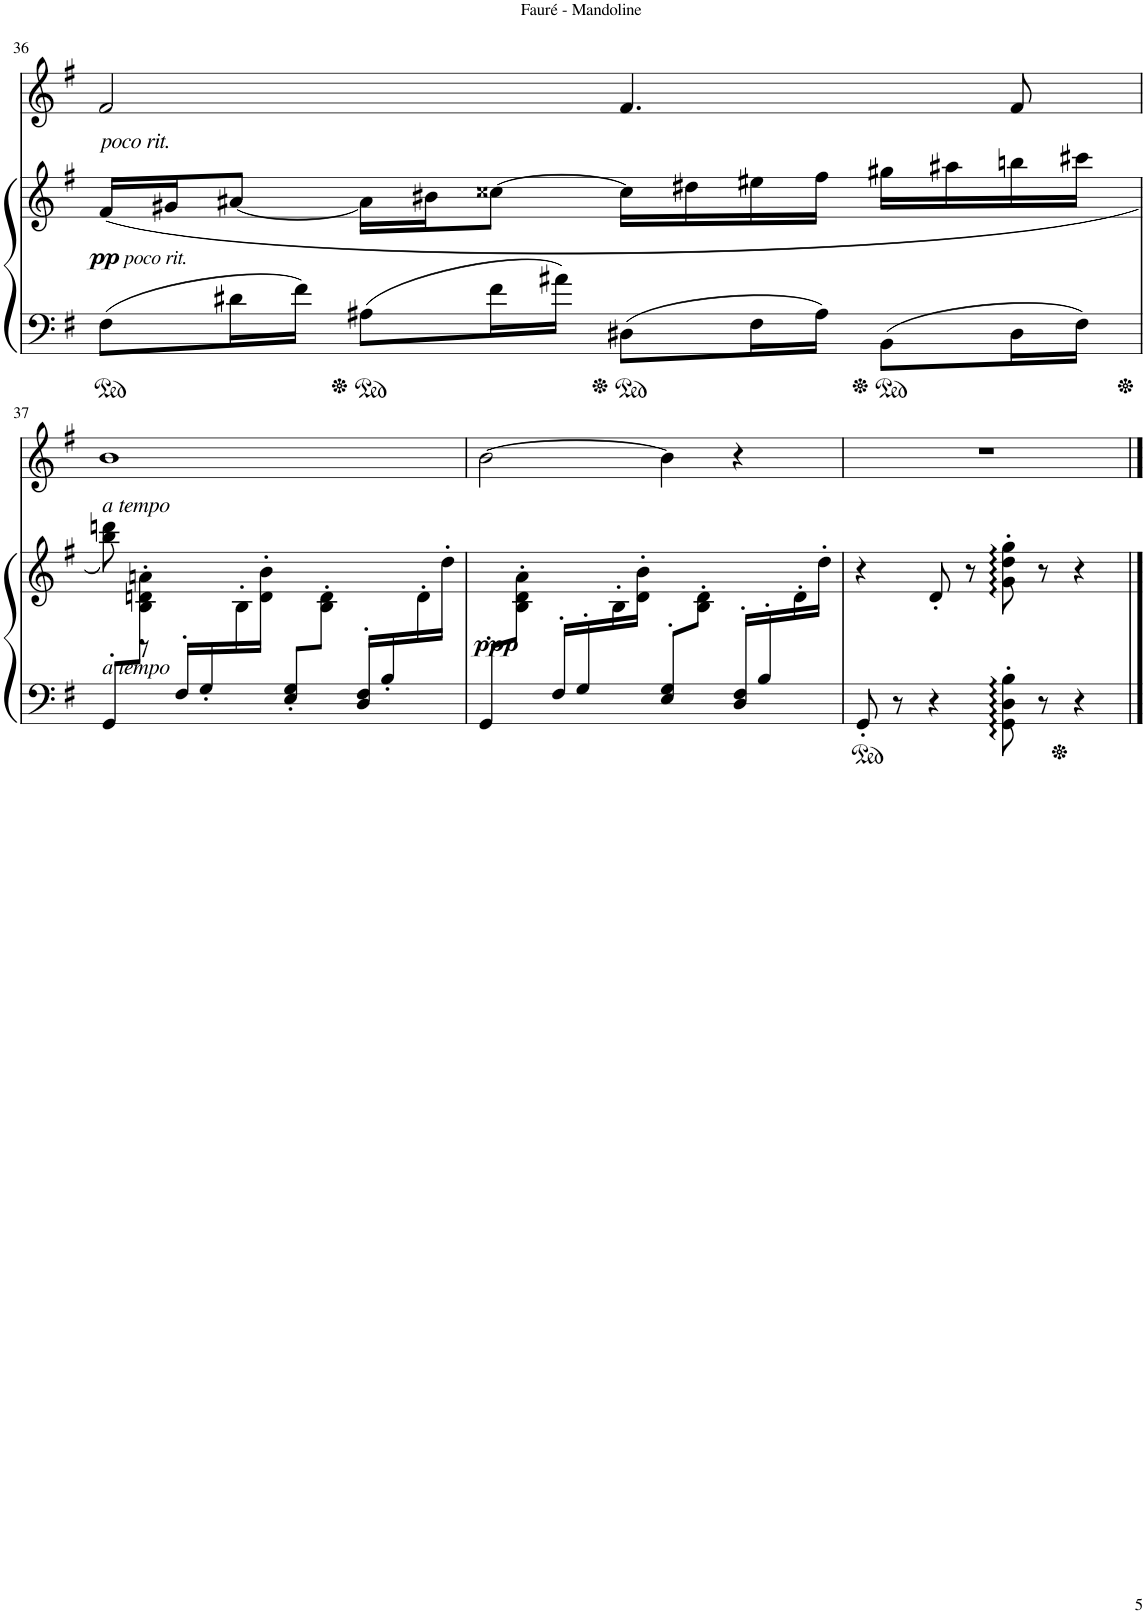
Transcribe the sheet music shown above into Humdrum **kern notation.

**kern	**kern	**dynam	**kern
*part2	*part2	*part2	*part1
*staff3	*staff2	*staff2/3	*staff1
*I"Piano	*	*	*I".
*I'Pno	*	*	*
!!LO:PB:g=z
*clefF4	*clefG2	*	*clefG2
*k[f#]	*k[f#]	*	*k[f#]
*M4/4	*M4/4	*	*M4/4
*met(c)	*met(c)	*	*met(c)
=36	=36	=36	=36
!	!	!	!LO:TX:b:i:t=poco rit.
!	!	!LO:DY:b	!
!	!	!LO:DY:n=1:b	!
8F#\L	(16f#/LL	pp other-dynamics	2f#/
.	16g#X/J	.	.
16d#X\L	[<8a#X/J	.	.
16f#\JJ	.	.	.
8A#X\L	16a#\LL]	.	.
.	16b#X\J	.	.
16f#\L	[8cc##X\J	.	.
16a#X\JJ	.	.	.
8D#X\L	16cc##\LL]	.	4.f#/
.	16dd#X\	.	.
16F#\L	16ee#X\	.	.
16A#\JJ	16ff#\JJ	.	.
8BB\L	16gg#X\LL	.	.
.	16aa#X\	.	.
16D#\L	16bbn\	.	8f#/
16F#\JJ	16ccc#X\JJ	.	.
!!LO:LB:g=z
=37	=37	=37	=37
*^	*^	*	*
!	!	!	!	!	!LO:TX:b:i:t=a tempo
!	!	!LO:TX:b:i:t=a tempo	!	!	!
8GG'/L	1ryy	8ryy	8bb\ 8dddn\)	.	1b
8ryy	.	8B\'> 8dn\'> 8an\'>J	8r	.	.
16F#'>/LL	.	8ryy	2.ryy	.	.
16G'/	.	.	.	.	.
8ryy	.	16B'>\	.	.	.
.	.	16d\'> 16b\'>JJ	.	.	.
8E/' 8G/'L	.	8ryy	.	.	.
8ryy	.	8B\'> 8d\'>J	.	.	.
16D/'> 16F#/'>LL	.	8ryy	.	.	.
16B'/	.	.	.	.	.
8ryy	.	16d'>\	.	.	.
.	.	16dd'>\JJ	.	.	.
*	*	*v	*v	*	*
=38	=38	=38	=38	=38
!	!	!	!LO:DY:a=2	!
8GG'>/L	1ryy	8ryy	ppp	[2b\
8ryy	.	8B\'> 8d\'> 8a\'>J	.	.
16F#'>/LL	.	8ryy	.	.
16G'>/	.	.	.	.
8ryy	.	16B'>\	.	.
.	.	16d\'> 16b\'>JJ	.	.
8E/'> 8G/'>L	.	8ryy	.	4b\]
8ryy	.	8B\'> 8d\'>J	.	.
16D/'> 16F#/'>LL	.	8ryy	.	4r
16B'>/	.	.	.	.
8ryy	.	16d'>\	.	.
.	.	16dd'>\JJ	.	.
*v	*v	*	*	*
=39	=39	=39	=39
8GG'/	4r	.	1r
8r	.	.	.
4r	8d'/	.	.
.	8r	.	.
8GG\:' 8D\:' 8B\:'	8g\' 8dd\' 8gg\'	.	.
8r	8r	.	.
4r	4r	.	.
==	==	==	==
*-	*-	*-	*-
